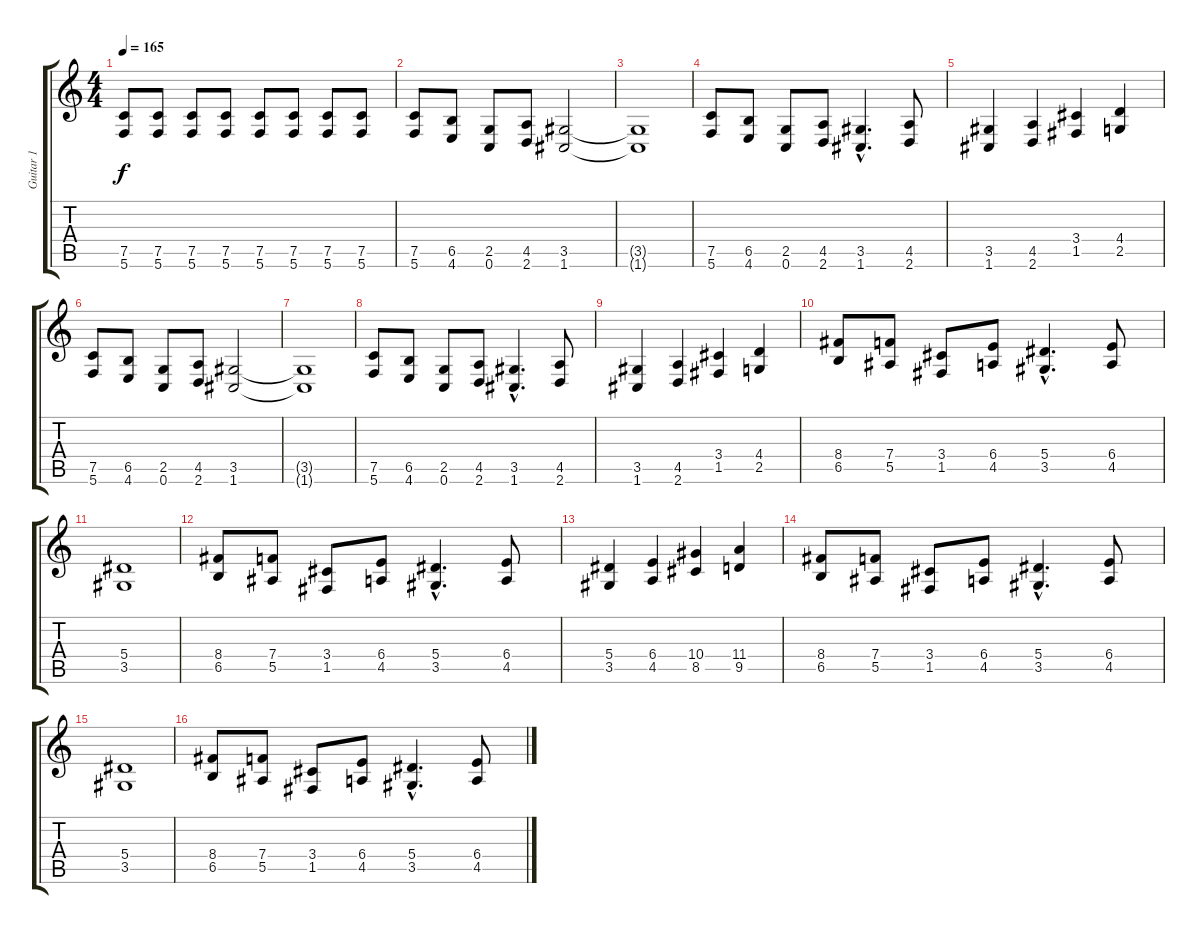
\track ("Guitar 1" "Guitar 1") {instrument distortionguitar}
\staff {score tabs}
\tuning (C4 G3 Eb3 Bb2 F2 C2) {hide}
\ts (4 4)
\tempo 165
\clef g2
\ks c
(7.5 5.6).8{dy f} (7.5 5.6).8 (7.5 5.6).8 (7.5 5.6).8 (7.5 5.6).8 (7.5 5.6).8 (7.5 5.6).8 (7.5 5.6).8 |
(7.5 5.6).8 (6.5 4.6).8 (2.5 0.6).8 (4.5 2.6).8 (3.5 1.6).2 |
(3.5{t} 1.6{t}).1 |
(7.5 5.6).8 (6.5 4.6).8 (2.5 0.6).8 (4.5 2.6).8 (3.5{hac} 1.6{hac}).4{d} (4.5 2.6).8 |
(3.5 1.6).4 (4.5 2.6).4 (3.4 1.5).4 (4.4 2.5).4 |
(7.5 5.6).8 (6.5 4.6).8 (2.5 0.6).8 (4.5 2.6).8 (3.5 1.6).2 |
(3.5{t} 1.6{t}).1 |
(7.5 5.6).8 (6.5 4.6).8 (2.5 0.6).8 (4.5 2.6).8 (3.5{hac} 1.6{hac}).4{d} (4.5 2.6).8 |
(3.5 1.6).4 (4.5 2.6).4 (3.4 1.5).4 (4.4 2.5).4 |
(8.4 6.5).8 (7.4 5.5).8 (3.4 1.5).8 (6.4 4.5).8 (5.4{hac} 3.5{hac}).4{d} (6.4 4.5).8 |
(5.4 3.5).1 |
(8.4 6.5).8 (7.4 5.5).8 (3.4 1.5).8 (6.4 4.5).8 (5.4{hac} 3.5{hac}).4{d} (6.4 4.5).8 |
(5.4 3.5).4 (6.4 4.5).4 (10.4 8.5).4 (11.4 9.5).4 |
(8.4 6.5).8 (7.4 5.5).8 (3.4 1.5).8 (6.4 4.5).8 (5.4{hac} 3.5{hac}).4{d} (6.4 4.5).8 |
(5.4 3.5).1 |
(8.4 6.5).8 (7.4 5.5).8 (3.4 1.5).8 (6.4 4.5).8 (5.4{hac} 3.5{hac}).4{d} (6.4 4.5).8
